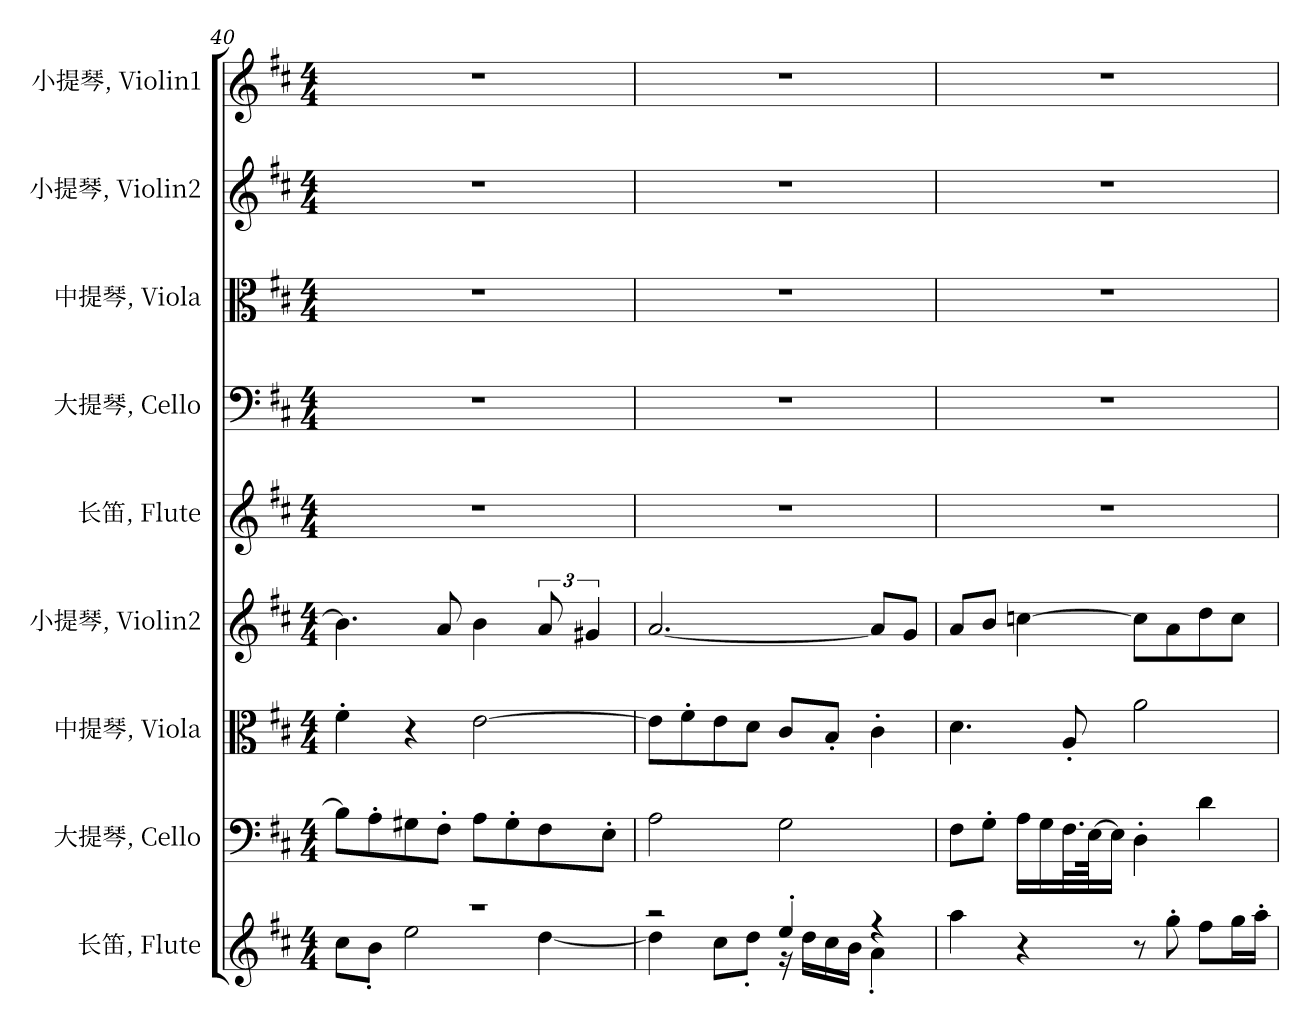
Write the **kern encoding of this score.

**kern	**kern	**kern	**kern	**kern	**kern	**kern	**kern	**kern
*part9	*part8	*part7	*part6	*part5	*part4	*part3	*part2	*part1
*staff9	*staff8	*staff7	*staff6	*staff5	*staff4	*staff3	*staff2	*staff1
*I"长笛, Flute	*I"大提琴, Cello	*I"中提琴, Viola	*I"小提琴, Violin2	*I"长笛, Flute	*I"大提琴, Cello	*I"中提琴, Viola	*I"小提琴, Violin2	*I"小提琴, Violin1
*I'Fl.	*	*I'Vla.	*I'Vln.	*I'Fl.	*	*I'Vla.	*I'Vln.	*I'Vln.
!!LO:PB:g=z
*clefG2	*clefF4	*clefC3	*clefG2	*clefG2	*clefF4	*clefC3	*clefG2	*clefG2
*k[f#c#]	*k[f#c#]	*k[f#c#]	*k[f#c#]	*k[f#c#]	*k[f#c#]	*k[f#c#]	*k[f#c#]	*k[f#c#]
*M4/4	*M4/4	*M4/4	*M4/4	*M4/4	*M4/4	*M4/4	*M4/4	*M4/4
=40	=40	=40	=40	=40	=40	=40	=40	=40
*^	*	*	*	*	*	*	*	*
1r	8cc#\L	8B\L]	4f#'\	4.b\]	1r	1r	1r	1r	1r
.	8b'\J	8A'\	.	.	.	.	.	.	.
.	2ee\	8G#X\	4r	.	.	.	.	.	.
.	.	8F#'\J	.	8a/	.	.	.	.	.
.	.	8A\L	[2e\	4b\	.	.	.	.	.
.	.	8G#'\	.	.	.	.	.	.	.
.	[4dd\	8F#\	.	12a/	.	.	.	.	.
.	.	.	.	6g#X/	.	.	.	.	.
.	.	8E'\J	.	.	.	.	.	.	.
=41	=41	=41	=41	=41	=41	=41	=41	=41	=41
2r	4dd\]	2A\	8e\L]	[2.a/	1r	1r	1r	1r	1r
.	.	.	8f#'\	.	.	.	.	.	.
.	8cc#\L	.	8e\	.	.	.	.	.	.
.	8dd'\J	.	8d\J	.	.	.	.	.	.
4ee'/	16r	2G\	8c#/L	.	.	.	.	.	.
.	16dd\LL	.	.	.	.	.	.	.	.
.	16cc#\	.	8B'/J	.	.	.	.	.	.
.	16b\JJ	.	.	.	.	.	.	.	.
4r	4a'\	.	4c#'\	8a/L]	.	.	.	.	.
.	.	.	.	8g/J	.	.	.	.	.
*v	*v	*	*	*	*	*	*	*	*
=42	=42	=42	=42	=42	=42	=42	=42	=42
4aa\	8F#\L	4.d\	8a/L	1r	1r	1r	1r	1r
.	8G'\J	.	8b/J	.	.	.	.	.
4r	16A\LL	.	[4ccn\	.	.	.	.	.
.	16G\	.	.	.	.	.	.	.
.	32.F#\L	8A'/	.	.	.	.	.	.
.	[64E\JK	.	.	.	.	.	.	.
.	16E\JJ]	.	.	.	.	.	.	.
8r	4D'\	2a\	8cc\L]	.	.	.	.	.
8gg'\	.	.	8a\	.	.	.	.	.
8ff#\L	4d\	.	8dd\	.	.	.	.	.
16gg\L	.	.	8cc\J	.	.	.	.	.
16aa'\JJ	.	.	.	.	.	.	.	.
=	=	=	=	=	=	=	=	=
*-	*-	*-	*-	*-	*-	*-	*-	*-
